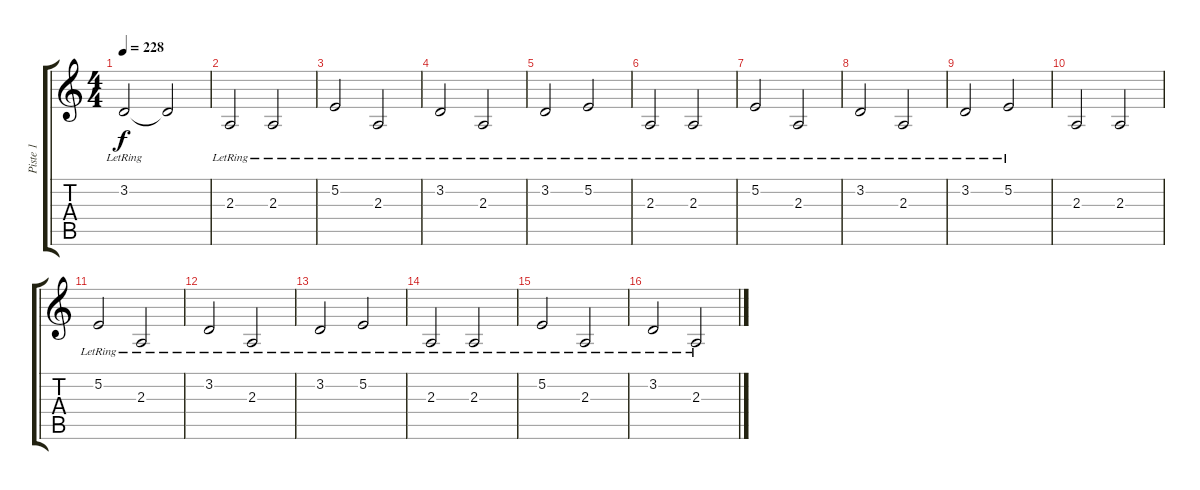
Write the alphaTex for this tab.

\track ("Piste 1" "Piste 1") {instrument harpsichord}
\staff {score tabs}
\tuning (E4 B3 G3 D3 A2 E2) {hide}
\ts (4 4)
\tempo 228
\clef g2
\ks c
3.2{lr}.2{dy f} 3.2{t}.2 |
2.3{lr}.2{volume 16} 2.3{lr}.2 |
5.2{lr}.2 2.3{lr}.2 |
3.2{lr}.2 2.3{lr}.2 |
3.2{lr}.2 5.2{lr}.2 |
2.3{lr}.2{volume 16} 2.3{lr}.2 |
5.2{lr}.2 2.3{lr}.2 |
3.2{lr}.2 2.3{lr}.2 |
3.2{lr}.2 5.2{lr}.2 |
2.3.2{volume 16} 2.3.2 |
5.2{lr}.2 2.3{lr}.2 |
3.2{lr}.2 2.3{lr}.2 |
3.2{lr}.2 5.2{lr}.2 |
2.3{lr}.2{volume 16} 2.3{lr}.2 |
5.2{lr}.2 2.3{lr}.2 |
3.2{lr}.2 2.3{lr}.2
